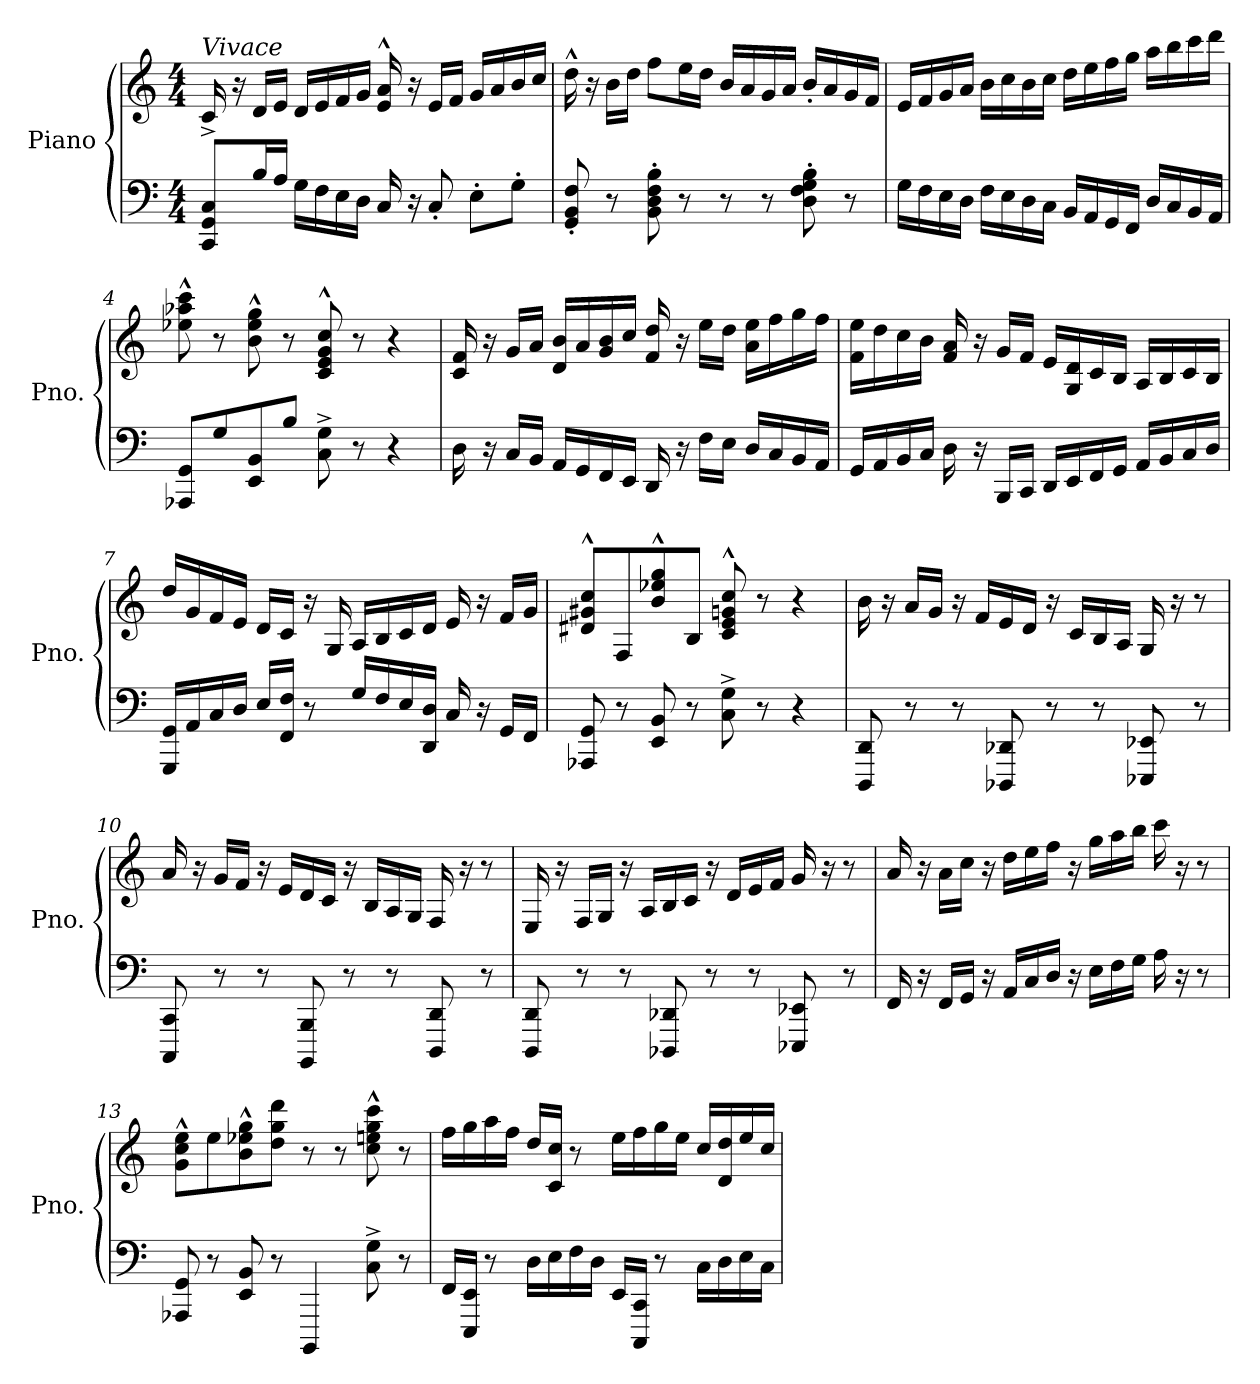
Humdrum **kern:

**kern	**kern
*part1	*part1
*staff2	*staff1
*I"Piano	*
*I'Pno.	*
*clefF4	*clefG2
*k[]	*k[]
*M4/4	*M4/4
*MM160	*MM160
=1	=1
!	!LO:TX:a:i:t=Vivace
8CC/ 8GG/ 8C/L	16c^/
.	16r
16B/L	16d/LL
16A/JJ	16e/JJ
16G\LL	16d/LL
16F\	16e/
16E\	16f/
16D\JJ	16g/JJ
16C/	16e/^^ 16a/^^
16r	16r
8C'/	16e/LL
.	16f/JJ
8E'\L	16g/LL
.	16a/
8G'\J	16b/
.	16cc/JJ
=2	=2
8GG/' 8BB/' 8F/'	16dd^^\
.	16r
8r	16b\LL
.	16dd\JJ
8BB\' 8D\' 8F\' 8B\'	8ff\L
8r	16ee\L
.	16dd\JJ
8r	16b/LL
.	16a/
8r	16g/
.	16a/JJ
8D\' 8F\' 8G\' 8B\'	16b'/LL
.	16a/
8r	16g/
.	16f/JJ
=3	=3
16G\LL	16e/LL
16F\	16f/
16E\	16g/
16D\JJ	16a/JJ
16F\LL	16b\LL
16E\	16cc\
16D\	16b\
16C\JJ	16cc\JJ
16BB/LL	16dd\LL
16AA/	16ee\
16GG/	16ff\
16FF/JJ	16gg\JJ
16D/LL	16aa\LL
16C/	16bb\
16BB/	16ccc\
16AA/JJ	16ddd\JJ
!!LO:LB:g=z
=4	=4
8AAA-X/ 8GG/L	8ee-X\^^ 8aa-X\^^ 8ccc\^^
8G/	8r
8EE/ 8BB/	8b\^^ 8ee-\^^ 8gg\^^
8B/J	8r
8C\^ 8G\^	8c/^^ 8e/^^ 8g/^^ 8cc/^^
8r	8r
4r	4r
=5	=5
16D\	16c/ 16f/
16r	16r
16C/LL	16g/LL
16BB/JJ	16a/JJ
16AA/LL	16d/ 16b/LL
16GG/	16a/
16FF/	16g/ 16b/
16EE/JJ	16cc/JJ
16DD/	16f/ 16dd/
16r	16r
16F\LL	16ee\LL
16E\JJ	16dd\JJ
16D/LL	16a\ 16ee\LL
16C/	16ff\
16BB/	16gg\
16AA/JJ	16ff\JJ
=6	=6
16GG/LL	16f\ 16ee\LL
16AA/	16dd\
16BB/	16cc\
16C/JJ	16b\JJ
16D\	16f/ 16a/
16r	16r
16BBB/LL	16g/LL
16CC/JJ	16f/JJ
16DD/LL	16e/LL
16EE/	16G/ 16d/
16FF/	16c/
16GG/JJ	16B/JJ
16AA/LL	16A/LL
16BB/	16B/
16C/	16c/
16D/JJ	16B/JJ
!!LO:LB:g=z
=7	=7
16GGG/ 16GG/LL	16dd/LL
16AA/	16g/
16C/	16f/
16D/JJ	16e/JJ
16E/LL	16d/LL
16FF/ 16F/JJ	16c/JJ
8r	16r
.	16G/
16G/LL	16A/LL
16F/	16B/
16E/	16c/
16DD/ 16D/JJ	16d/JJ
16C/	16e/
16r	16r
16GG/LL	16f/LL
16FF/JJ	16g/JJ
=8	=8
8AAA-X/ 8GG/	8d#X/^^ 8g#X/^^ 8cc/^^L
8r	8F/
8EE/ 8BB/	8b/^^ 8ee-X/^^ 8gg/^^
8r	8B/J
8C\^ 8G\^	8c/^^ 8e/^^ 8gn/^^ 8cc/^^
8r	8r
4r	4r
=9	=9
8DDD/ 8DD/	16b\
.	16r
8r	16a/LL
.	16g/JJ
8r	16r
.	16f/LL
8DDD-X/ 8DD-X/	16e/
.	16d/JJ
8r	16r
.	16c/LL
8r	16B/
.	16A/JJ
8EEE-X/ 8EE-X/	16G/
.	16r
8r	8r
!!LO:LB:g=z
=10	=10
8CCC/ 8CC/	16a/
.	16r
8r	16g/LL
.	16f/JJ
8r	16r
.	16e/LL
8BBBB/ 8BBB/	16d/
.	16c/JJ
8r	16r
.	16B/LL
8r	16A/
.	16G/JJ
8DDD/ 8DD/	16F/
.	16r
8r	8r
=11	=11
8DDD/ 8DD/	16E/
.	16r
8r	16F/LL
.	16G/JJ
8r	16r
.	16A/LL
8DDD-X/ 8DD-X/	16B/
.	16c/JJ
8r	16r
.	16d/LL
8r	16e/
.	16f/JJ
8EEE-X/ 8EE-X/	16g/
.	16r
8r	8r
!!LO:LB:g=z
=12	=12
16FF/	16a/
16r	16r
16FF/LL	16a\LL
16GG/JJ	16cc\JJ
16r	16r
16AA/LL	16dd\LL
16C/	16ee\
16D/JJ	16ff\JJ
16r	16r
16E\LL	16gg\LL
16F\	16aa\
16G\JJ	16bb\JJ
16A\	16ccc\
16r	16r
8r	8r
=13	=13
8AAA-X/ 8GG/	8g\^^ 8cc\^^ 8ee\^^L
8r	8ee\
8EE/ 8BB/	8b\^^ 8ee-X\^^ 8gg\^^
8r	8dd\ 8gg\ 8ddd\J
4BBBB/	8r
.	8r
8C\^ 8G\^	8cc\^^ 8een\^^ 8gg\^^ 8ccc\^^
8r	8r
=14	=14
16FF/LL	16ff\LL
16EEE/ 16EE/JJ	16gg\
8r	16aa\
.	16ff\JJ
16D\LL	16dd/LL
16E\	16c/ 16cc/JJ
16F\	8r
16D\JJ	.
16EE/LL	16ee\LL
16CCC/ 16CC/JJ	16ff\
8r	16gg\
.	16ee\JJ
16C\LL	16cc/LL
16D\	16d/ 16dd/
16E\	16ee/
16C\JJ	16cc/JJ
=	=
*-	*-
